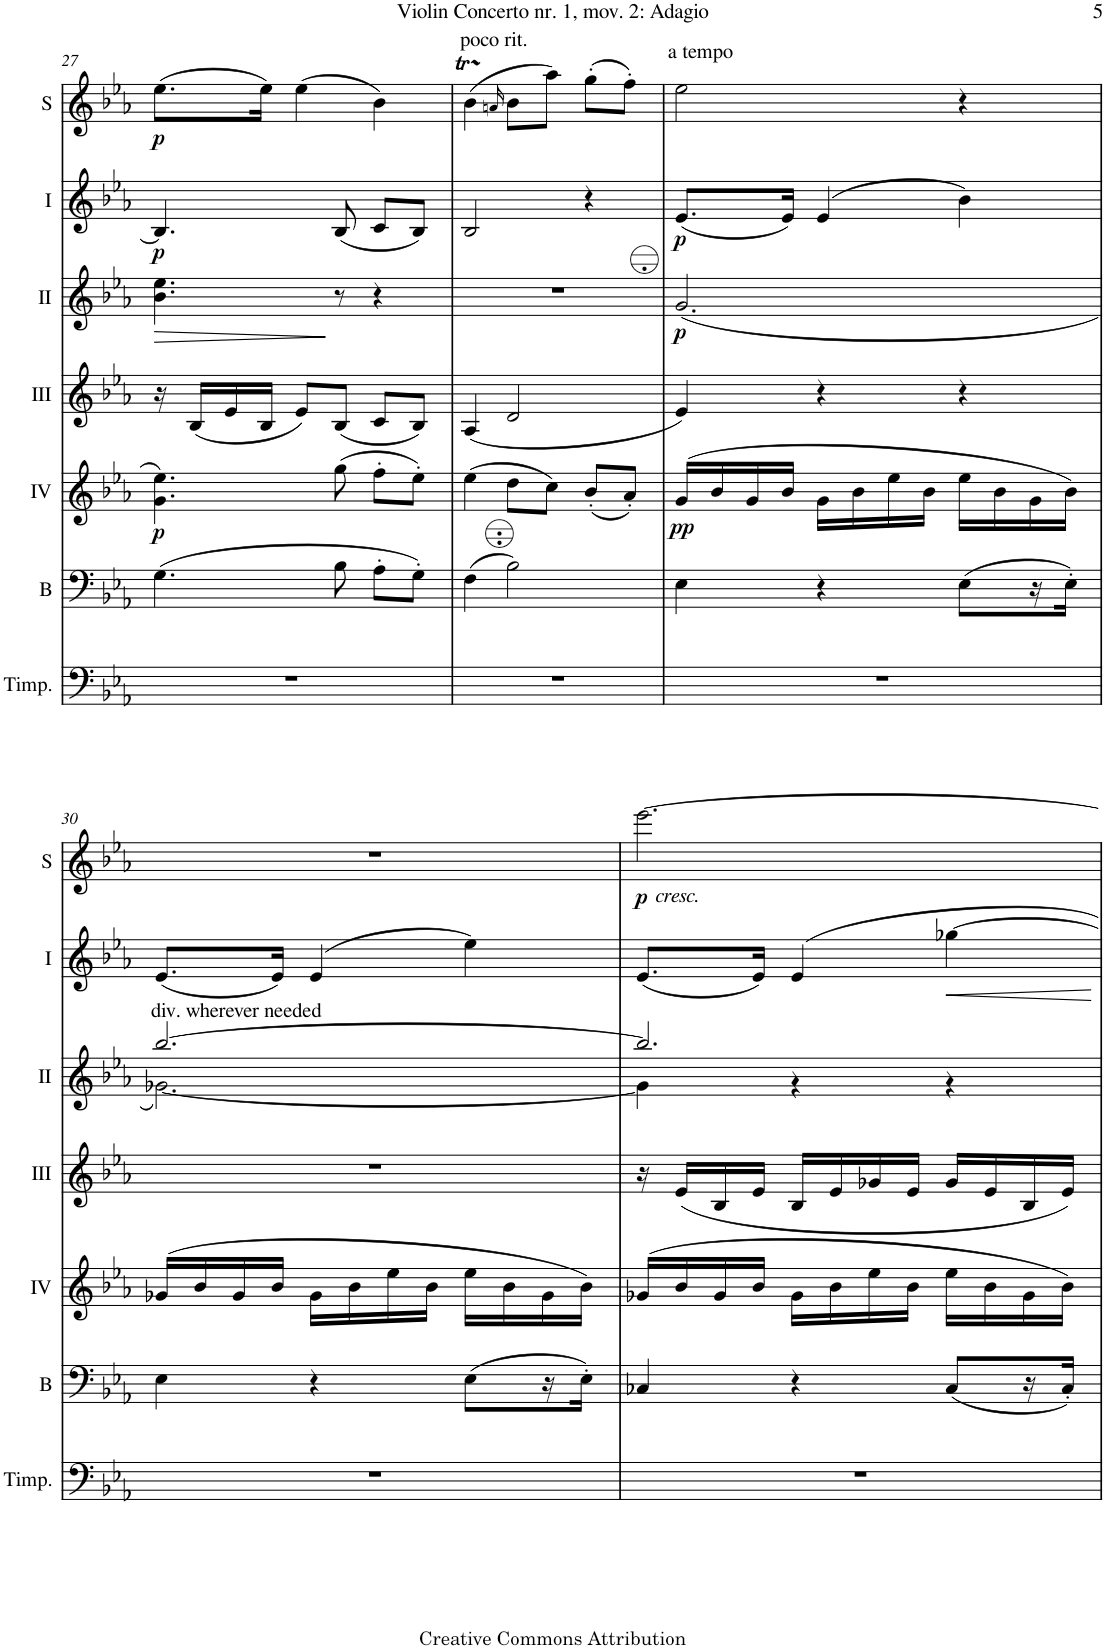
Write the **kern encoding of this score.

**kern	**kern	**kern	**dynam	**kern	**kern	**dynam	**kern	**dynam	**kern	**dynam
*part7	*part6	*part5	*part5	*part4	*part3	*part3	*part2	*part2	*part1	*part1
*staff7	*staff6	*staff5	*staff5	*staff4	*staff3	*staff3	*staff2	*staff2	*staff1	*staff1
*I"Timpani	*I"Bass	*I"Acc. 4	*	*I"Acc. 3	*I"Acc. 2	*	*I"Acc. 1	*	*I"Solo	*
*I'Timp.	*I'B	*	*	*	*	*	*	*	*I'S	*
!!LO:PB:g=z
*clefF4	*clefF4	*clefG2	*	*clefG2	*clefG2	*	*clefG2	*	*clefG2	*
*	*Trd7c12	*Trd7c12	*	*	*	*	*	*	*	*
*k[b-e-a-]	*k[b-e-a-]	*k[b-e-a-]	*	*k[b-e-a-]	*k[b-e-a-]	*	*k[b-e-a-]	*	*k[b-e-a-]	*
*M3/4	*M3/4	*M3/4	*	*M3/4	*M3/4	*	*M3/4	*	*M3/4	*
=27	=27	=27	=27	=27	=27	=27	=27	=27	=27	=27
!	!	!	!LO:DY:b	!	!	!LO:HP:b	!	!LO:DY:b	!	!LO:DY:b
2.r	(4.G\	4.g\ 4.ee-\	p	16r	4.b-\ 4.ee-\	>	4.B-/]	p	(8.ee-\L	p
.	.	.	.	(16B-/LL	.	.	.	.	.	.
.	.	.	.	16e-/	.	.	.	.	.	.
.	.	.	.	16B-/JJ	.	.	.	.	16ee-\Jk)	.
.	.	.	.	8e-/L)	.	.	.	.	(4ee-\	.
.	8B-\	(8gg\	.	(8B-/J	8r	]	(8B-/	.	.	.
.	8A-'\L	8ff'\L	.	8c/L	4r	.	8c/L	.	4b-\)	.
.	8G'\J)	8ee-'\J)	.	8B-/J)	.	.	8B-/J)	.	.	.
=28	=28	=28	=28	=28	=28	=28	=28	=28	=28	=28
!	!	!	!	!	!	!	!	!	!LO:TX:a:t=poco rit.	!
2.r	(4F\	(4ee-\	.	(4A-/	2.r	.	2B-/	.	(4b-T\	.
.	.	.	.	.	.	.	.	.	16qan/	.
.	2B-\)	8dd\L	.	2d/	.	.	.	.	8b-\L	.
.	.	8cc\J)	.	.	.	.	.	.	8aa-\J)	.
.	.	(8b-'/L	.	.	.	.	4r	.	(8gg'\L	.
.	.	8a-'/J)	.	.	.	.	.	.	8ff'\J)	.
=29	=29	=29	=29	=29	=29	=29	=29	=29	=29	=29
*	*	*	*	*	*^	*	*	*	*	*
!	!	!	!	!	!	!	!	!	!	!LO:TX:a:t=a tempo	!
!	!	!	!LO:DY:b	!	!	!	!LO:DY:b	!	!LO:DY:b	!	!
2.r	4E-\	(16g/LL	pp	4e-/)	2.ryy	(<2.G/	p	(8.e-/L	p	2ee-\	.
.	.	16b-/	.	.	.	.	.	.	.	.	.
.	.	16g/	.	.	.	.	.	.	.	.	.
.	.	16b-/JJ	.	.	.	.	.	16e-/Jk)	.	.	.
.	4r	16g\LL	.	4r	.	.	.	(4e-/	.	.	.
.	.	16b-\	.	.	.	.	.	.	.	.	.
.	.	16ee-\	.	.	.	.	.	.	.	.	.
.	.	16b-\JJ	.	.	.	.	.	.	.	.	.
.	(8E-\L	16ee-\LL	.	4r	.	.	.	4b-\)	.	4r	.
.	.	16b-\	.	.	.	.	.	.	.	.	.
.	16r	16g\	.	.	.	.	.	.	.	.	.
.	16E-'\JJ)	16b-\JJ)	.	.	.	.	.	.	.	.	.
!!LO:LB:g=z
=30	=30	=30	=30	=30	=30	=30	=30	=30	=30	=30	=30
!	!	!	!	!	!LO:TX:a:t=div. wherever needed	!	!	!	!	!	!
2.r	4E-\	(16g-X/LL	.	2.r	[2.b-/	[2.G-X\)	.	(8.e-/L	.	2.r	.
.	.	16b-/	.	.	.	.	.	.	.	.	.
.	.	16g-/	.	.	.	.	.	.	.	.	.
.	.	16b-/JJ	.	.	.	.	.	16e-/Jk)	.	.	.
.	4r	16g-\LL	.	.	.	.	.	(4e-/	.	.	.
.	.	16b-\	.	.	.	.	.	.	.	.	.
.	.	16ee-\	.	.	.	.	.	.	.	.	.
.	.	16b-\JJ	.	.	.	.	.	.	.	.	.
.	(8E-\L	16ee-\LL	.	.	.	.	.	4ee-\)	.	.	.
.	.	16b-\	.	.	.	.	.	.	.	.	.
.	16r	16g-\	.	.	.	.	.	.	.	.	.
.	16E-'\JJ)	16b-\JJ)	.	.	.	.	.	.	.	.	.
=31	=31	=31	=31	=31	=31	=31	=31	=31	=31	=31	=31
!	!	!	!	!	!	!	!	!	!	!LO:TX:b:i:t=cresc.	!
!	!	!	!	!	!	!	!	!	!	!	!LO:DY:b
2.r	4C-X/	(16g-X/LL	.	16r	2.b-/]	4G-\]	.	(8.e-/L	.	[2.eee-\	p
.	.	16b-/	.	(16e-/LL	.	.	.	.	.	.	.
.	.	16g-/	.	16B-/	.	.	.	.	.	.	.
.	.	16b-/JJ	.	16e-/JJ	.	.	.	16e-/Jk)	.	.	.
.	4r	16g-\LL	.	16B-/LL	.	4r	.	4e-/	.	.	.
.	.	16b-\	.	16e-/	.	.	.	.	.	.	.
.	.	16ee-\	.	16g-X/	.	.	.	.	.	.	.
.	.	16b-\JJ	.	16e-/JJ	.	.	.	.	.	.	.
!	!	!	!	!	!	!	!	!	!LO:HP:b	!	!
.	(8C-/L	16ee-\LL	.	16g-/LL	.	4r	.	[4gg-X\	<	.	.
.	.	16b-\	.	16e-/	.	.	.	.	.	.	.
.	16r	16g-\	.	16B-/	.	.	.	.	.	.	.
.	16C-'/JJ)	16b-\JJ)	.	16e-/JJ)	.	.	.	.	.	.	.
*	*	*	*	*	*v	*v	*	*	*	*	*
.	.	.	.	.	.	.	.	[	.	.
=	=	=	=	=	=	=	=	=	=	=
*-	*-	*-	*-	*-	*-	*-	*-	*-	*-	*-
